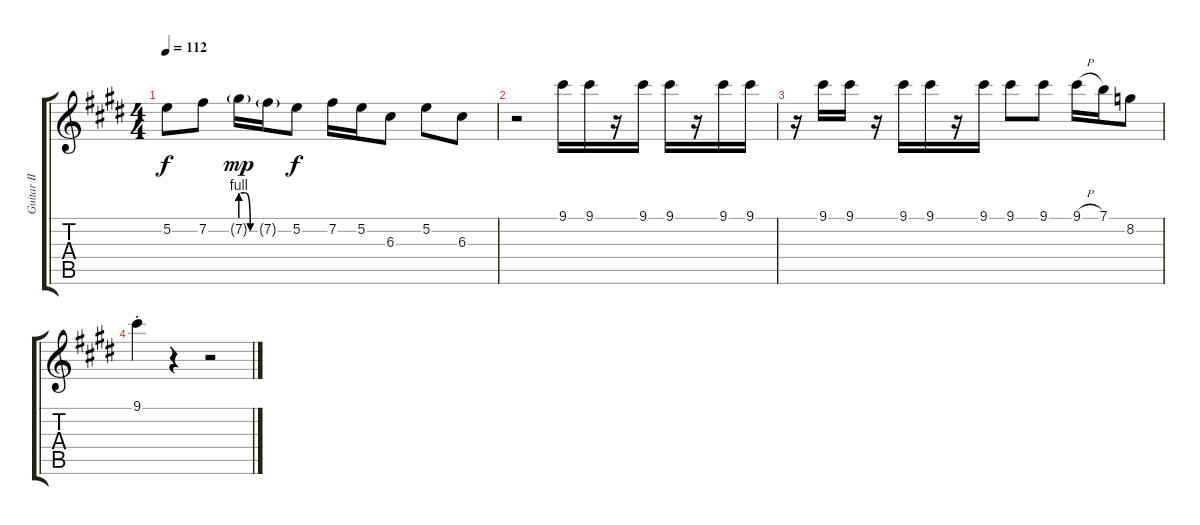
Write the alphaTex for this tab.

\track ("Guitar II" "Guitar II") {instrument electricguitarclean}
\staff {score tabs}
\tuning (E4 B3 G3 D3 A2 E2) {hide}
\ts (4 4)
\tempo 112
\clef g2
\ks e
5.2.8{dy f} 7.2.8 7.2{be (custom 0 4 20 4 40 0 60 0) g}.16{dy mp} 7.2{g}.16 5.2.8{dy f} 7.2.16 5.2.16 6.3.8 5.2.8 6.3.8 |
r.2 9.1.16 9.1.16 r.16 9.1.16 9.1.16 r.16 9.1.16 9.1.16 |
r.16 9.1.16 9.1.16 r.16 9.1.16 9.1.16 r.16 9.1.16 9.1.8 9.1.8 9.1{h}.16 7.1.16 8.2.8 |
9.1{st}.4 r.4 r.2
